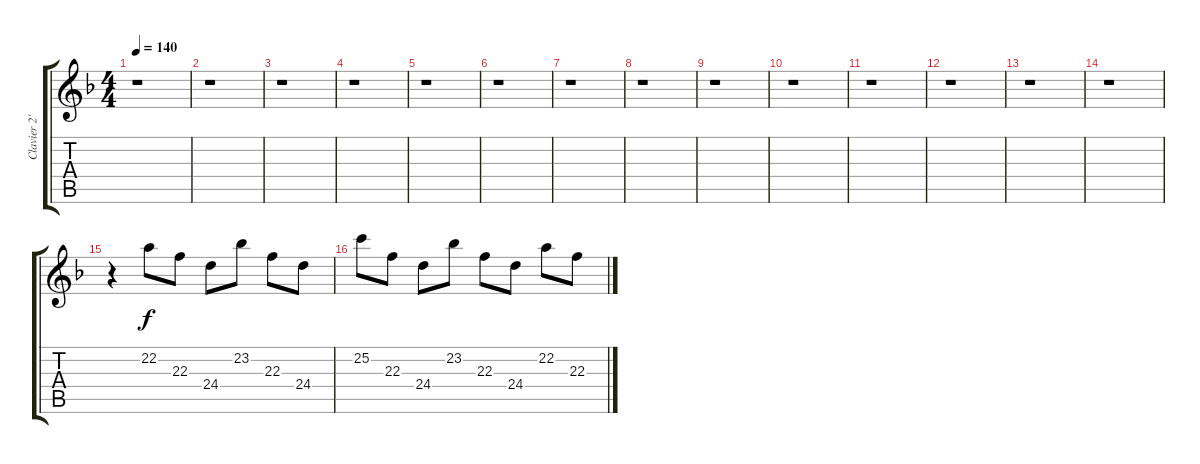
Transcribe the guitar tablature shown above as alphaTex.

\track ("Clavier 2'" "Clavier 2'") {instrument fx5brightness}
\staff {score tabs}
\tuning (E4 B3 G3 D3 A2 E2) {hide}
\ts (4 4)
\tempo 140
\clef g2
\ks f
r.1{dy f} |
r.1 |
r.1 |
r.1 |
r.1 |
r.1 |
r.1 |
r.1 |
r.1 |
r.1 |
r.1 |
r.1 |
r.1 |
r.1 |
r.4 22.2.8 22.3.8 24.4.8 23.2.8 22.3.8 24.4.8 |
25.2.8 22.3.8 24.4.8 23.2.8 22.3.8 24.4.8 22.2.8 22.3.8
